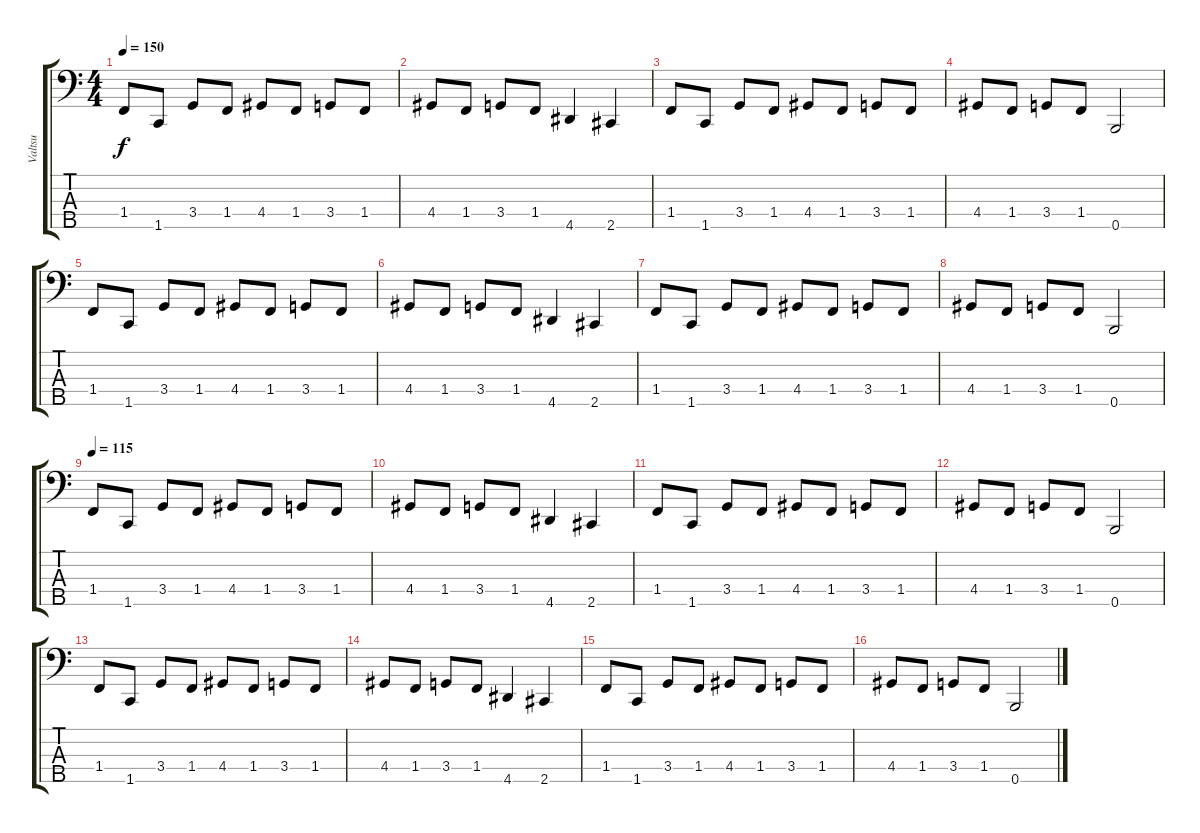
\track ("Valtsu" "Valtsu") {instrument slapbass2}
\staff {score tabs}
\tuning (G2 D2 A1 E1 B0) {hide}
\ts (4 4)
\tempo 150
\clef f4
\ks c
1.4.8{dy f instrument slapbass2} 1.5.8 3.4.8 1.4.8 4.4.8 1.4.8 3.4.8 1.4.8 |
4.4.8 1.4.8 3.4.8 1.4.8 4.5.4 2.5.4 |
1.4.8 1.5.8 3.4.8 1.4.8 4.4.8 1.4.8 3.4.8 1.4.8 |
4.4.8 1.4.8 3.4.8 1.4.8 0.5.2 |
1.4.8 1.5.8 3.4.8 1.4.8 4.4.8 1.4.8 3.4.8 1.4.8 |
4.4.8 1.4.8 3.4.8 1.4.8 4.5.4 2.5.4 |
1.4.8 1.5.8 3.4.8 1.4.8 4.4.8 1.4.8 3.4.8 1.4.8 |
4.4.8 1.4.8 3.4.8 1.4.8 0.5.2 |
\tempo 115
1.4.8 1.5.8 3.4.8 1.4.8 4.4.8 1.4.8 3.4.8 1.4.8 |
4.4.8 1.4.8 3.4.8 1.4.8 4.5.4 2.5.4 |
1.4.8 1.5.8 3.4.8 1.4.8 4.4.8 1.4.8 3.4.8 1.4.8 |
4.4.8 1.4.8 3.4.8 1.4.8 0.5.2 |
1.4.8 1.5.8 3.4.8 1.4.8 4.4.8 1.4.8 3.4.8 1.4.8 |
4.4.8 1.4.8 3.4.8 1.4.8 4.5.4 2.5.4 |
1.4.8 1.5.8 3.4.8 1.4.8 4.4.8 1.4.8 3.4.8 1.4.8 |
4.4.8 1.4.8 3.4.8 1.4.8 0.5.2
